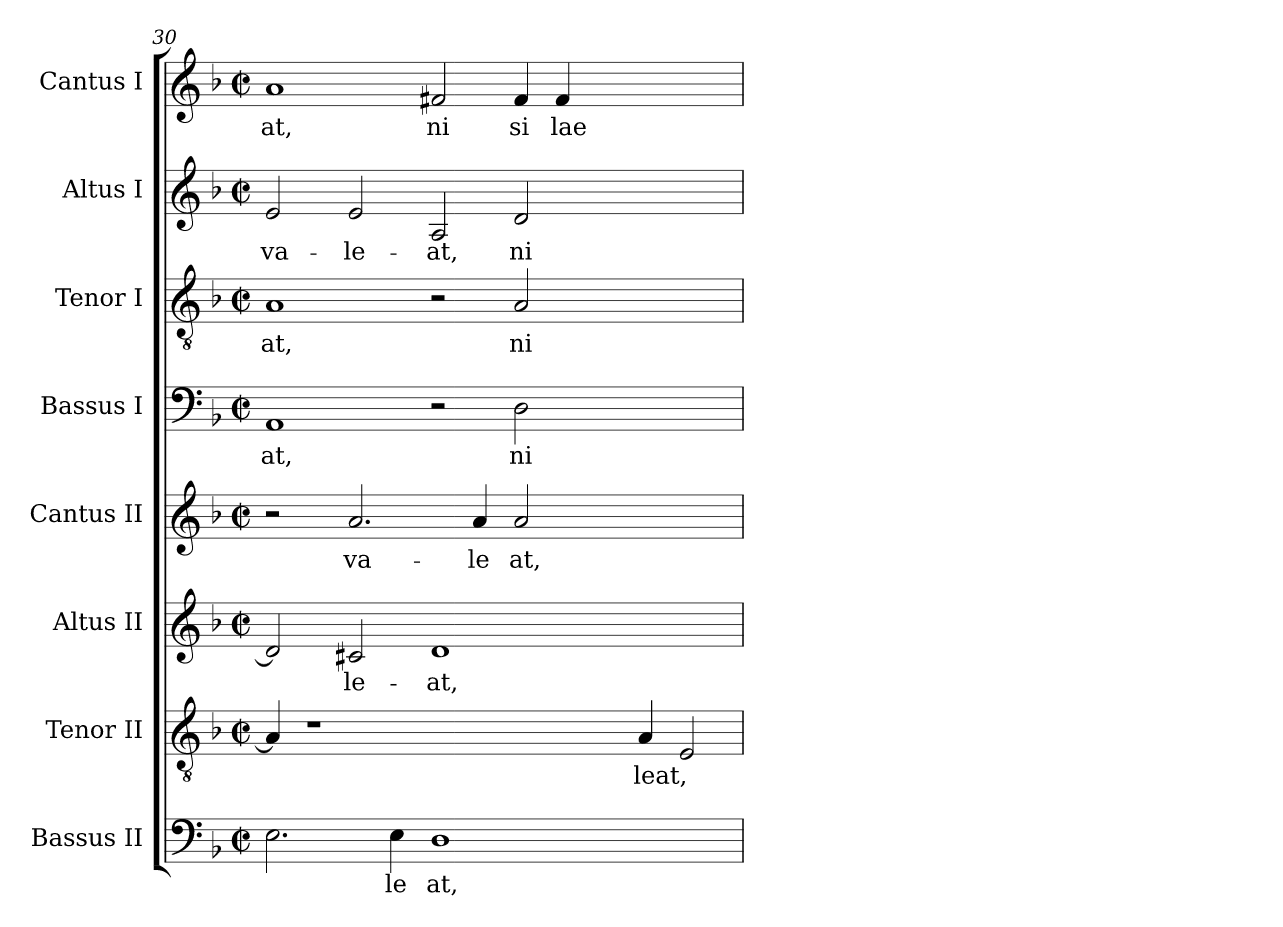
**kern	**text	**kern	**text	**kern	**text	**kern	**text	**kern	**text	**kern	**text	**kern	**text	**kern	**text
*part8	*part8	*part7	*part7	*part6	*part6	*part5	*part5	*part4	*part4	*part3	*part3	*part2	*part2	*part1	*part1
*staff8	*staff8	*staff7	*staff7	*staff6	*staff6	*staff5	*staff5	*staff4	*staff4	*staff3	*staff3	*staff2	*staff2	*staff1	*staff1
*I"Bassus II	*	*I"Tenor II	*	*I"Altus II	*	*I"Cantus II	*	*I"Bassus I	*	*I"Tenor I	*	*I"Altus I	*	*I"Cantus I	*
*clefF4	*	*clefGv2	*	*clefG2	*	*clefG2	*	*clefF4	*	*clefGv2	*	*clefG2	*	*clefG2	*
*k[b-]	*	*k[b-]	*	*k[b-]	*	*k[b-]	*	*k[b-]	*	*k[b-]	*	*k[b-]	*	*k[b-]	*
*F:	*	*F:	*	*F:	*	*F:	*	*F:	*	*F:	*	*F:	*	*F:	*
*M2/2	*	*M2/2	*	*M2/2	*	*M2/2	*	*M2/2	*	*M2/2	*	*M2/2	*	*M2/2	*
*met(c|)	*	*met(c|)	*	*met(c|)	*	*met(c|)	*	*met(c|)	*	*met(c|)	*	*met(c|)	*	*met(c|)	*
=30	=30	=30	=30	=30	=30	=30	=30	=30	=30	=30	=30	=30	=30	=30	=30
!	!	!	!	!	!	!	!	!	!LO:LY:b:cj	!	!LO:LY:b:cj	!	!LO:LY:b:cj	!	!LO:LY:b:cj
2.E\	.	4A/]	.	2d/]	.	2r	.	1AA	-at,	1A	-at,	2e/	va-	1a	at,
!	!	!LO:N:vis=1	!	!	!	!	!	!	!	!	!	!	!	!	!
.	.	0r	.	.	.	.	.	.	.	.	.	.	.	.	.
!	!	!	!	!	!LO:LY:b:cj	!	!LO:LY:b:cj	!	!	!	!	!	!LO:LY:b:cj	!	!
.	.	.	.	2c#/	-le-	2.a/	va-	.	.	.	.	2e/	-le-	.	.
!	!LO:LY:b:cj	!	!	!	!	!	!	!	!	!	!	!	!	!	!
4E\	le	.	.	.	.	.	.	.	.	.	.	.	.	.	.
!	!LO:LY:b:cj	!	!	!	!LO:LY:b:cj	!	!	!	!	!	!	!	!LO:LY:b:cj	!	!LO:LY:b:cj
1D	at,	.	.	1d	-at,	.	.	2r	.	2r	.	2A/	-at,	2f#X/	ni
!	!	!	!	!	!	!	!LO:LY:b:cj	!	!	!	!	!	!	!	!
.	.	.	.	.	.	4a/	-le	.	.	.	.	.	.	.	.
!	!	!	!	!	!	!	!LO:LY:b:cj	!	!LO:LY:b:cj	!	!LO:LY:b:cj	!	!LO:LY:b:cj	!	!LO:LY:b:cj
.	.	.	.	.	.	2a/	at,	2D\	ni-	2A/	ni-	2d/	ni-	4f#/	si
!	!	!	!	!	!	!	!	!	!	!	!	!	!	!	!LO:LY:b:cj
.	.	.	.	.	.	.	.	.	.	.	.	.	.	4f#/	lae
1ryy	.	.	.	1ryy	.	1ryy	.	1ryy	.	1ryy	.	1ryy	.	1ryy	.
!	!	!	!LO:LY:b	!	!	!	!	!	!	!	!	!	!	!	!
.	.	4A/	-leat,	.	.	.	.	.	.	.	.	.	.	.	.
.	.	2E/	.	.	.	.	.	.	.	.	.	.	.	.	.
=	=	=	=	=	=	=	=	=	=	=	=	=	=	=	=
*-	*-	*-	*-	*-	*-	*-	*-	*-	*-	*-	*-	*-	*-	*-	*-
